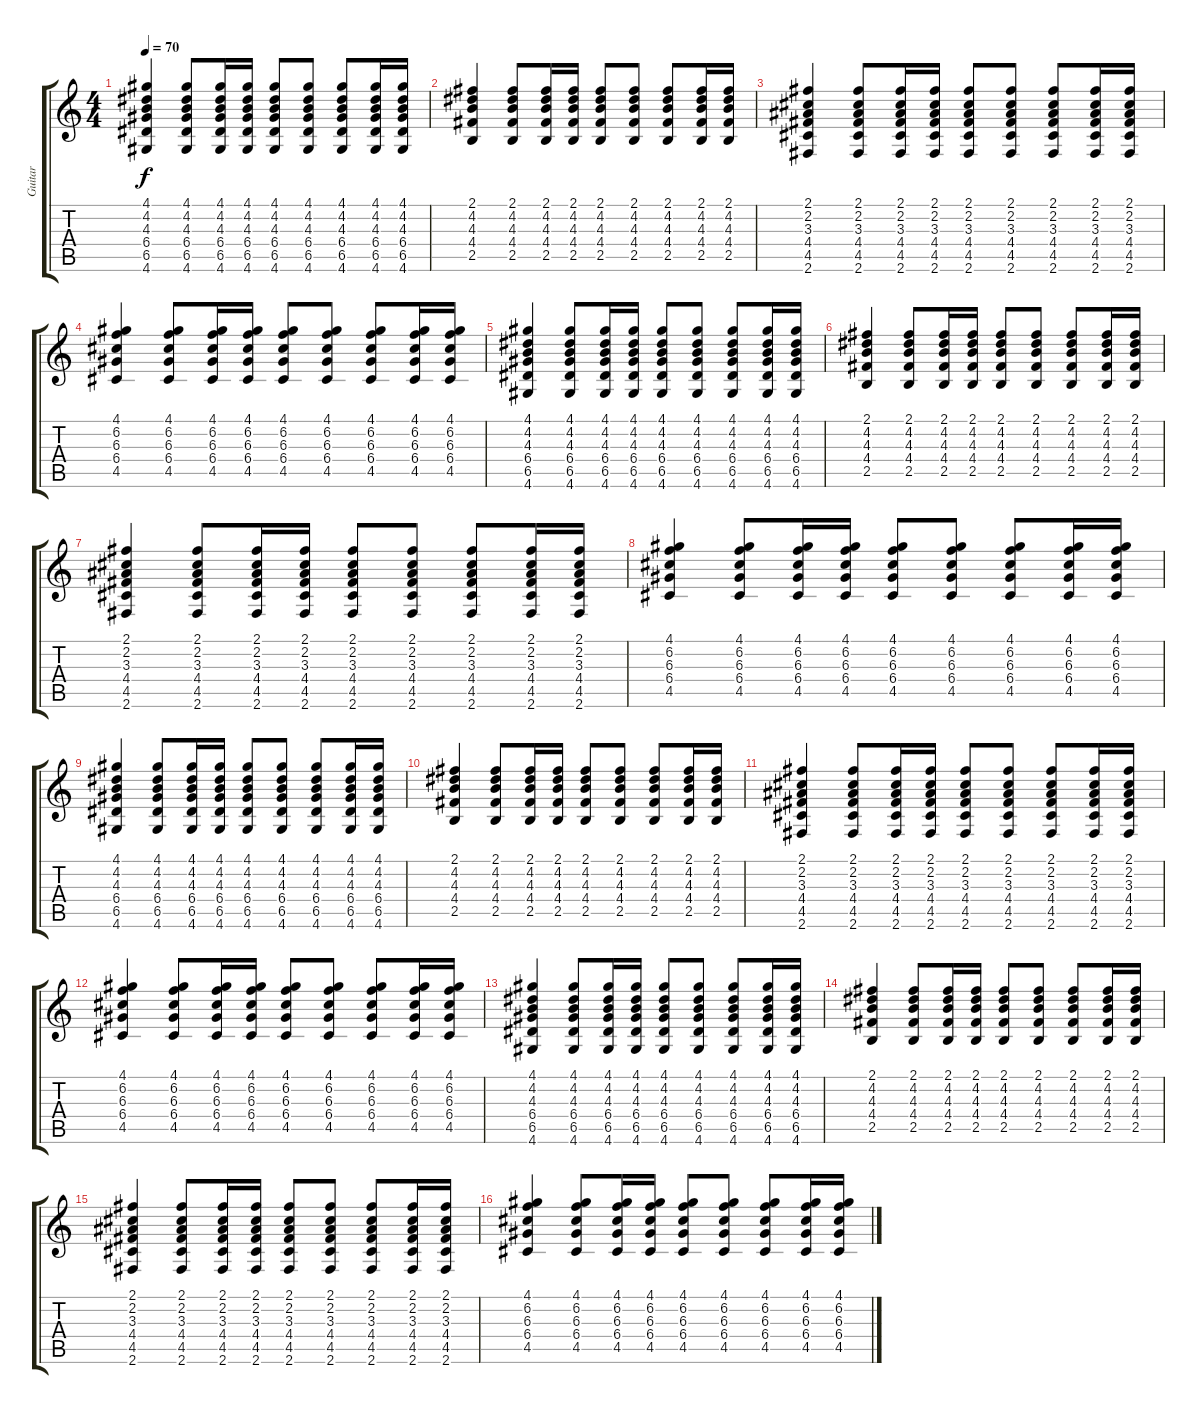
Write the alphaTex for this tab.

\track ("Guitar" "Guitar") {instrument acousticguitarsteel}
\staff {score tabs}
\tuning (E4 B3 G3 D3 A2 E2) {hide}
\ts (4 4)
\tempo 70
\clef g2
\ks c
(4.1 4.2 4.3 6.4 6.5 4.6).4{dy f} (4.1 4.2 4.3 6.4 6.5 4.6).8 (4.1 4.2 4.3 6.4 6.5 4.6).16 (4.1 4.2 4.3 6.4 6.5 4.6).16 (4.1 4.2 4.3 6.4 6.5 4.6).8 (4.1 4.2 4.3 6.4 6.5 4.6).8 (4.1 4.2 4.3 6.4 6.5 4.6).8 (4.1 4.2 4.3 6.4 6.5 4.6).16 (4.1 4.2 4.3 6.4 6.5 4.6).16 |
(2.1 4.2 4.3 4.4 2.5).4 (2.1 4.2 4.3 4.4 2.5).8 (2.1 4.2 4.3 4.4 2.5).16 (2.1 4.2 4.3 4.4 2.5).16 (2.1 4.2 4.3 4.4 2.5).8 (2.1 4.2 4.3 4.4 2.5).8 (2.1 4.2 4.3 4.4 2.5).8 (2.1 4.2 4.3 4.4 2.5).16 (2.1 4.2 4.3 4.4 2.5).16 |
(2.1 2.2 3.3 4.4 4.5 2.6).4 (2.1 2.2 3.3 4.4 4.5 2.6).8 (2.1 2.2 3.3 4.4 4.5 2.6).16 (2.1 2.2 3.3 4.4 4.5 2.6).16 (2.1 2.2 3.3 4.4 4.5 2.6).8 (2.1 2.2 3.3 4.4 4.5 2.6).8 (2.1 2.2 3.3 4.4 4.5 2.6).8 (2.1 2.2 3.3 4.4 4.5 2.6).16 (2.1 2.2 3.3 4.4 4.5 2.6).16 |
(4.1 6.2 6.3 6.4 4.5).4 (4.1 6.2 6.3 6.4 4.5).8 (4.1 6.2 6.3 6.4 4.5).16 (4.1 6.2 6.3 6.4 4.5).16 (4.1 6.2 6.3 6.4 4.5).8 (4.1 6.2 6.3 6.4 4.5).8 (4.1 6.2 6.3 6.4 4.5).8 (4.1 6.2 6.3 6.4 4.5).16 (4.1 6.2 6.3 6.4 4.5).16 |
(4.1 4.2 4.3 6.4 6.5 4.6).4 (4.1 4.2 4.3 6.4 6.5 4.6).8 (4.1 4.2 4.3 6.4 6.5 4.6).16 (4.1 4.2 4.3 6.4 6.5 4.6).16 (4.1 4.2 4.3 6.4 6.5 4.6).8 (4.1 4.2 4.3 6.4 6.5 4.6).8 (4.1 4.2 4.3 6.4 6.5 4.6).8 (4.1 4.2 4.3 6.4 6.5 4.6).16 (4.1 4.2 4.3 6.4 6.5 4.6).16 |
(2.1 4.2 4.3 4.4 2.5).4 (2.1 4.2 4.3 4.4 2.5).8 (2.1 4.2 4.3 4.4 2.5).16 (2.1 4.2 4.3 4.4 2.5).16 (2.1 4.2 4.3 4.4 2.5).8 (2.1 4.2 4.3 4.4 2.5).8 (2.1 4.2 4.3 4.4 2.5).8 (2.1 4.2 4.3 4.4 2.5).16 (2.1 4.2 4.3 4.4 2.5).16 |
(2.1 2.2 3.3 4.4 4.5 2.6).4 (2.1 2.2 3.3 4.4 4.5 2.6).8 (2.1 2.2 3.3 4.4 4.5 2.6).16 (2.1 2.2 3.3 4.4 4.5 2.6).16 (2.1 2.2 3.3 4.4 4.5 2.6).8 (2.1 2.2 3.3 4.4 4.5 2.6).8 (2.1 2.2 3.3 4.4 4.5 2.6).8 (2.1 2.2 3.3 4.4 4.5 2.6).16 (2.1 2.2 3.3 4.4 4.5 2.6).16 |
(4.1 6.2 6.3 6.4 4.5).4 (4.1 6.2 6.3 6.4 4.5).8 (4.1 6.2 6.3 6.4 4.5).16 (4.1 6.2 6.3 6.4 4.5).16 (4.1 6.2 6.3 6.4 4.5).8 (4.1 6.2 6.3 6.4 4.5).8 (4.1 6.2 6.3 6.4 4.5).8 (4.1 6.2 6.3 6.4 4.5).16 (4.1 6.2 6.3 6.4 4.5).16 |
(4.1 4.2 4.3 6.4 6.5 4.6).4 (4.1 4.2 4.3 6.4 6.5 4.6).8 (4.1 4.2 4.3 6.4 6.5 4.6).16 (4.1 4.2 4.3 6.4 6.5 4.6).16 (4.1 4.2 4.3 6.4 6.5 4.6).8 (4.1 4.2 4.3 6.4 6.5 4.6).8 (4.1 4.2 4.3 6.4 6.5 4.6).8 (4.1 4.2 4.3 6.4 6.5 4.6).16 (4.1 4.2 4.3 6.4 6.5 4.6).16 |
(2.1 4.2 4.3 4.4 2.5).4 (2.1 4.2 4.3 4.4 2.5).8 (2.1 4.2 4.3 4.4 2.5).16 (2.1 4.2 4.3 4.4 2.5).16 (2.1 4.2 4.3 4.4 2.5).8 (2.1 4.2 4.3 4.4 2.5).8 (2.1 4.2 4.3 4.4 2.5).8 (2.1 4.2 4.3 4.4 2.5).16 (2.1 4.2 4.3 4.4 2.5).16 |
(2.1 2.2 3.3 4.4 4.5 2.6).4 (2.1 2.2 3.3 4.4 4.5 2.6).8 (2.1 2.2 3.3 4.4 4.5 2.6).16 (2.1 2.2 3.3 4.4 4.5 2.6).16 (2.1 2.2 3.3 4.4 4.5 2.6).8 (2.1 2.2 3.3 4.4 4.5 2.6).8 (2.1 2.2 3.3 4.4 4.5 2.6).8 (2.1 2.2 3.3 4.4 4.5 2.6).16 (2.1 2.2 3.3 4.4 4.5 2.6).16 |
(4.1 6.2 6.3 6.4 4.5).4 (4.1 6.2 6.3 6.4 4.5).8 (4.1 6.2 6.3 6.4 4.5).16 (4.1 6.2 6.3 6.4 4.5).16 (4.1 6.2 6.3 6.4 4.5).8 (4.1 6.2 6.3 6.4 4.5).8 (4.1 6.2 6.3 6.4 4.5).8 (4.1 6.2 6.3 6.4 4.5).16 (4.1 6.2 6.3 6.4 4.5).16 |
(4.1 4.2 4.3 6.4 6.5 4.6).4 (4.1 4.2 4.3 6.4 6.5 4.6).8 (4.1 4.2 4.3 6.4 6.5 4.6).16 (4.1 4.2 4.3 6.4 6.5 4.6).16 (4.1 4.2 4.3 6.4 6.5 4.6).8 (4.1 4.2 4.3 6.4 6.5 4.6).8 (4.1 4.2 4.3 6.4 6.5 4.6).8 (4.1 4.2 4.3 6.4 6.5 4.6).16 (4.1 4.2 4.3 6.4 6.5 4.6).16 |
(2.1 4.2 4.3 4.4 2.5).4 (2.1 4.2 4.3 4.4 2.5).8 (2.1 4.2 4.3 4.4 2.5).16 (2.1 4.2 4.3 4.4 2.5).16 (2.1 4.2 4.3 4.4 2.5).8 (2.1 4.2 4.3 4.4 2.5).8 (2.1 4.2 4.3 4.4 2.5).8 (2.1 4.2 4.3 4.4 2.5).16 (2.1 4.2 4.3 4.4 2.5).16 |
(2.1 2.2 3.3 4.4 4.5 2.6).4 (2.1 2.2 3.3 4.4 4.5 2.6).8 (2.1 2.2 3.3 4.4 4.5 2.6).16 (2.1 2.2 3.3 4.4 4.5 2.6).16 (2.1 2.2 3.3 4.4 4.5 2.6).8 (2.1 2.2 3.3 4.4 4.5 2.6).8 (2.1 2.2 3.3 4.4 4.5 2.6).8 (2.1 2.2 3.3 4.4 4.5 2.6).16 (2.1 2.2 3.3 4.4 4.5 2.6).16 |
(4.1 6.2 6.3 6.4 4.5).4 (4.1 6.2 6.3 6.4 4.5).8 (4.1 6.2 6.3 6.4 4.5).16 (4.1 6.2 6.3 6.4 4.5).16 (4.1 6.2 6.3 6.4 4.5).8 (4.1 6.2 6.3 6.4 4.5).8 (4.1 6.2 6.3 6.4 4.5).8 (4.1 6.2 6.3 6.4 4.5).16 (4.1 6.2 6.3 6.4 4.5).16
